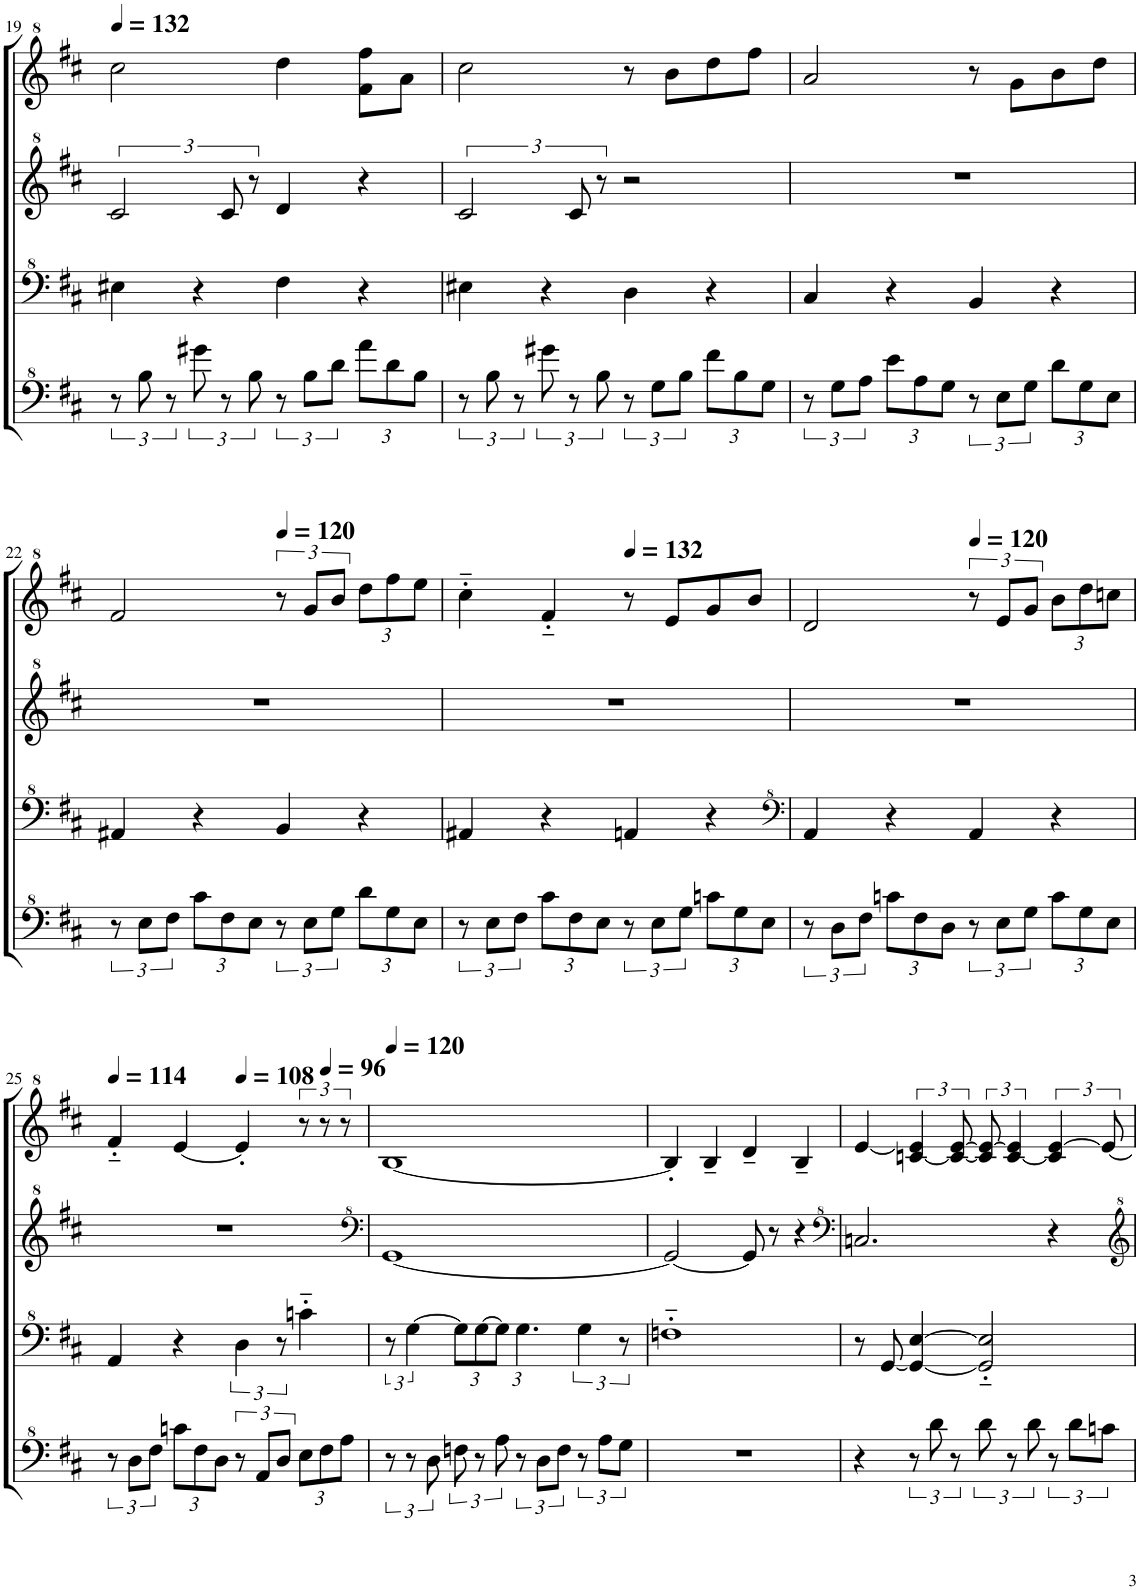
**kern	**kern	**kern	**kern
*part1	*part1	*part1	*part1
*staff4	*staff3	*staff2	*staff1
*I"Model III	*	*	*
!!LO:PB:g=z
*clefF^4	*clefF^4	*clefG^2	*clefG^2
*k[f#c#]	*k[f#c#]	*k[f#c#]	*k[f#c#]
*M4/4	*M4/4	*M4/4	*M4/4
*MM132	*MM132	*MM132	*MM132
=19	=19	=19	=19
12r	4e#X\	3cc#/	2ccc#\
12b\	.	.	.
12r	.	.	.
12gg#X\	4r	.	.
12r	.	12cc#/	.
12b\	.	12r	.
12r	4f#\	4dd/	4ddd\
12b\L	.	.	.
12dd\J	.	.	.
*Xbrackettup	*	*	*
12aa\L	4r	4r	8ff#\ 8fff#\L
12dd\	.	.	.
.	.	.	8aa\J
12b\J	.	.	.
=20	=20	=20	=20
*brackettup	*	*	*
12r	4e#X\	3cc#/	2ccc#\
12b\	.	.	.
12r	.	.	.
12gg#X\	4r	.	.
12r	.	12cc#/	.
12b\	.	12r	.
12r	4d\	2r	8r
12g\L	.	.	.
.	.	.	8bb\L
12b\J	.	.	.
*Xbrackettup	*	*	*
12ff#\L	4r	.	8ddd\
12b\	.	.	.
.	.	.	8fff#\J
12g\J	.	.	.
=21	=21	=21	=21
*brackettup	*	*	*
12r	4c#/	1r	2aa/
12g\L	.	.	.
12a\J	.	.	.
*Xbrackettup	*	*	*
12ee\L	4r	.	.
12a\	.	.	.
12g\J	.	.	.
*brackettup	*	*	*
12r	4B/	.	8r
12e\L	.	.	.
.	.	.	8gg\L
12g\J	.	.	.
*Xbrackettup	*	*	*
12dd\L	4r	.	8bb\
12g\	.	.	.
.	.	.	8ddd\J
12e\J	.	.	.
!!LO:LB:g=z
=22	=22	=22	=22
*brackettup	*	*	*
12r	4A#X/	1r	2ff#/
12e\L	.	.	.
12f#\J	.	.	.
*Xbrackettup	*	*	*
12cc#\L	4r	.	.
12f#\	.	.	.
12e\J	.	.	.
*brackettup	*	*	*
*	*	*	*MM120
12r	4B/	.	12r
12e\L	.	.	12gg/L
12g\J	.	.	12bb/J
*Xbrackettup	*	*	*Xbrackettup
12dd\L	4r	.	12ddd\L
12g\	.	.	12fff#\
12e\J	.	.	12eee\J
=23	=23	=23	=23
*brackettup	*	*	*
12r	4A#X/	1r	4ccc#'~\
12e\L	.	.	.
12f#\J	.	.	.
*Xbrackettup	*	*	*
12cc#\L	4r	.	4ff#'~/
12f#\	.	.	.
12e\J	.	.	.
*brackettup	*	*	*
*	*	*	*MM132
12r	4An/	.	8r
12e\L	.	.	.
.	.	.	8ee/L
12g\J	.	.	.
*Xbrackettup	*	*	*
12ccn\L	4r	.	8gg/
12g\	.	.	.
.	.	.	8bb/J
12e\J	.	.	.
=24	=24	=24	=24
*	*clefF^4	*	*
*brackettup	*	*	*
12r	4A/	1r	2dd/
12d\L	.	.	.
12f#\J	.	.	.
*Xbrackettup	*	*	*
12ccn\L	4r	.	.
12f#\	.	.	.
12d\J	.	.	.
*brackettup	*	*	*brackettup
*	*	*	*MM120
12r	4A/	.	12r
12e\L	.	.	12ee/L
12g\J	.	.	12gg/J
*Xbrackettup	*	*	*Xbrackettup
12cc\L	4r	.	12bb\L
12g\	.	.	12ddd\
12e\J	.	.	12cccn\J
!!LO:LB:g=z
=25	=25	=25	=25
*brackettup	*	*	*
*	*	*	*MM114
12r	4A/	1r	4ff#'~/
12d\L	.	.	.
12f#\J	.	.	.
*Xbrackettup	*	*	*
12ccn\L	4r	.	[4ee/
12f#\	.	.	.
12d\J	.	.	.
*brackettup	*	*	*
*	*	*	*MM108
12r	6d\	.	4ee'/]
12A/L	.	.	.
12d/J	12r	.	.
*Xbrackettup	*	*	*
12e\L	4ccn'~\	.	4r
*	*	*	*MM96
12f#\	.	.	.
12a\J	.	.	.
=26	=26	=26	=26
*	*	*clefF^4	*
*brackettup	*	*	*
*	*	*	*MM120
12r	12r	[1G	[1b
12r	[4g\	.	.
12d\	.	.	.
12fn\	.	.	.
*	*Xbrackettup	*	*
12r	[12g\	.	.
12a\	12g\J]	.	.
12r	6.g\	.	.
12d\L	.	.	.
12f\J	.	.	.
*	*brackettup	*	*
12r	6g\	.	.
12a\L	.	.	.
12g\J	12r	.	.
=27	=27	=27	=27
1r	1fn'~	2G/_	4b'/]
.	.	.	4b~/
.	.	8G/]	4dd~/
.	.	8r	.
.	.	4r	4b~/
=28	=28	=28	=28
*	*	*clefF^4	*
4r	8r	2.cn/	[4ee/
.	[8G/	.	.
*	*	*	*brackettup
12r	4G/_ [4e/	.	[6ccn/ 6ee/]
12dd\	.	.	.
12r	.	.	12cc/_ [12ee/
12dd\	2G/]'~ 2e/]'~	.	12cc/] 12ee/_
12r	.	.	[6cc/ 6ee/]
12dd\	.	.	.
12r	.	4r	6cc/] [6ee/
12dd\L	.	.	.
12ccn\J	.	.	12ee/_
=	=	=	=
*-	*-	*-	*-
